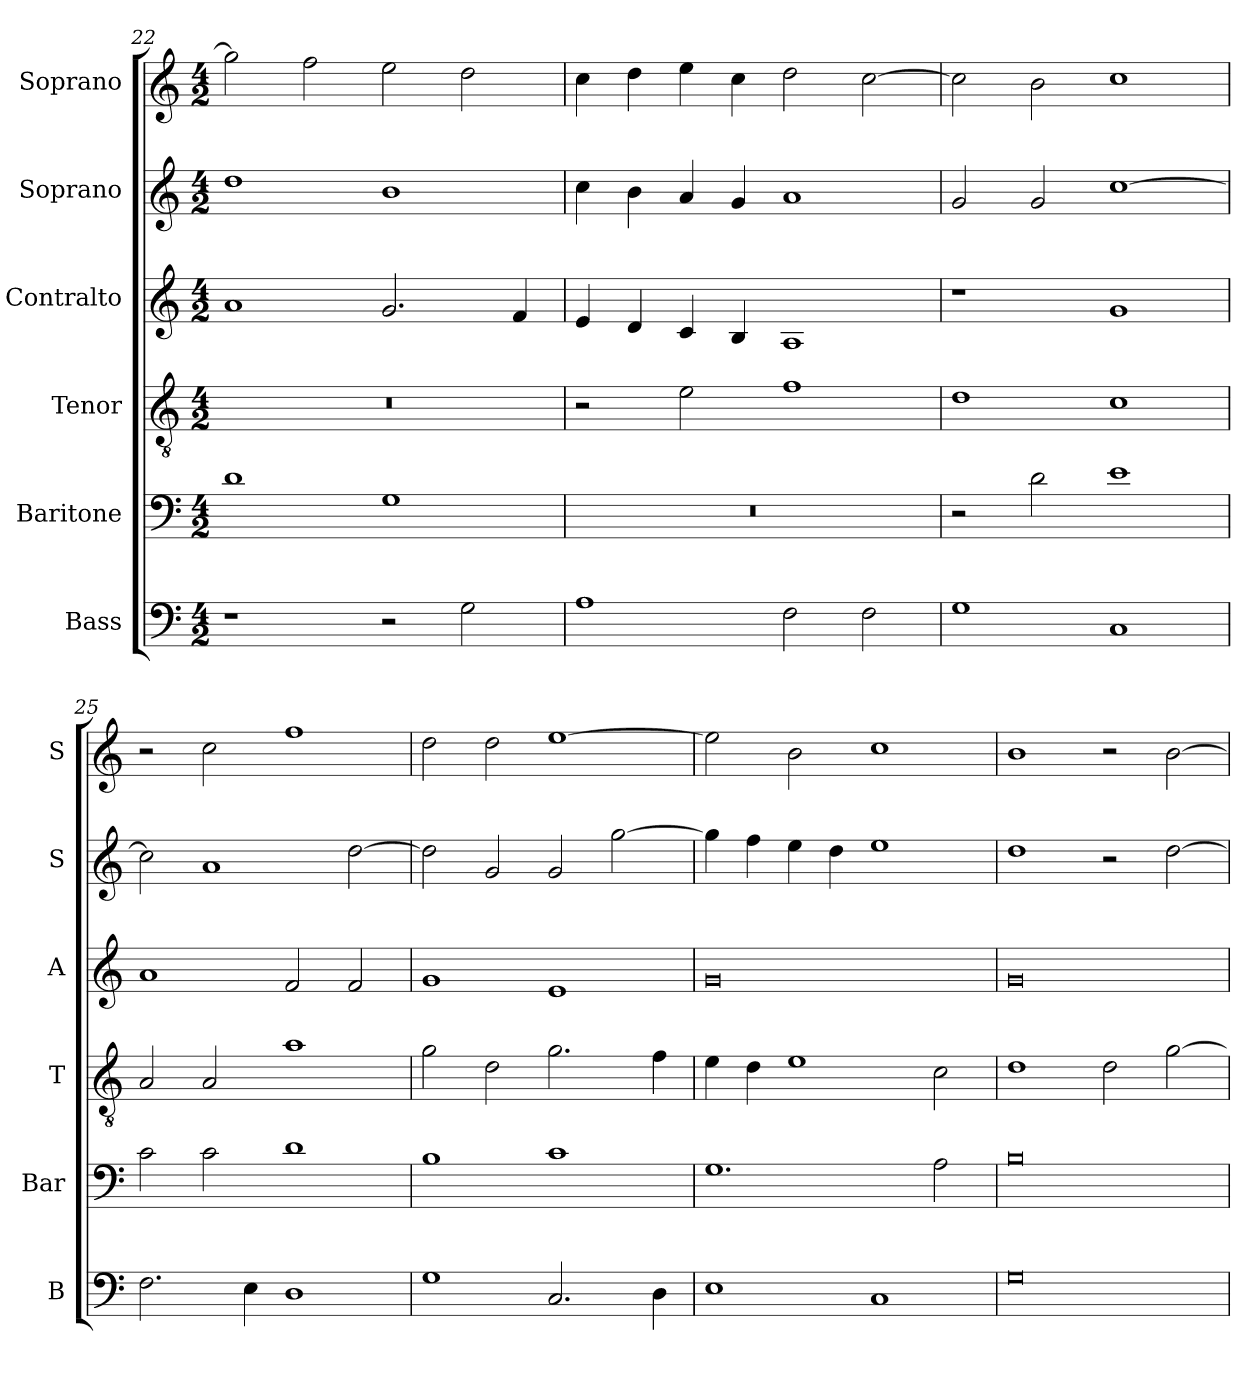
**kern	**kern	**kern	**kern	**kern	**kern
*part6	*part5	*part4	*part3	*part2	*part1
*staff6	*staff5	*staff4	*staff3	*staff2	*staff1
*I"Bass	*I"Baritone	*I"Tenor	*I"Contralto	*I"Soprano	*I"Soprano
*I'B	*I'Bar	*I'T	*I'A	*I'S	*I'S
*clefF4	*clefF4	*clefGv2	*clefG2	*clefG2	*clefG2
*k[]	*k[]	*k[]	*k[]	*k[]	*k[]
*G:mix	*G:mix	*G:mix	*G:mix	*G:mix	*G:mix
*M4/2	*M4/2	*M4/2	*M4/2	*M4/2	*M4/2
=22	=22	=22	=22	=22	=22
1r	1d	0r	1a	1dd	2gg]
.	.	.	.	.	2ff
2r	1G	.	2.g	1b	2ee
2G	.	.	.	.	2dd
.	.	.	4f	.	.
=23	=23	=23	=23	=23	=23
1A	0r	2r	4e	4cc	4cc
.	.	.	4d	4b	4dd
.	.	2e	4c	4a	4ee
.	.	.	4B	4g	4cc
2F	.	1f	1A	1a	2dd
2F	.	.	.	.	[2cc
=24	=24	=24	=24	=24	=24
1G	2r	1d	1r	2g	2cc]
.	2d	.	.	2g	2b
1C	1e	1c	1g	[1cc	1cc
=25	=25	=25	=25	=25	=25
2.F	2c	2A	1a	2cc]	2r
.	2c	2A	.	1a	2cc
4E	.	.	.	.	.
1D	1d	1a	2f	.	1ff
.	.	.	2f	[2dd	.
=26	=26	=26	=26	=26	=26
1G	1B	2g	1g	2dd]	2dd
.	.	2d	.	2g	2dd
2.C	1c	2.g	1e	2g	[1ee
.	.	.	.	[2gg	.
4D	.	4f	.	.	.
=27	=27	=27	=27	=27	=27
1E	1.G	4e	0g	4gg]	2ee]
.	.	4d	.	4ff	.
.	.	1e	.	4ee	2b
.	.	.	.	4dd	.
1C	.	.	.	1ee	1cc
.	2A	2c	.	.	.
=28	=28	=28	=28	=28	=28
0G	0B	1d	0g	1dd	1b
.	.	2d	.	2r	2r
.	.	[2g	.	[2dd	[2b
=	=	=	=	=	=
*-	*-	*-	*-	*-	*-
